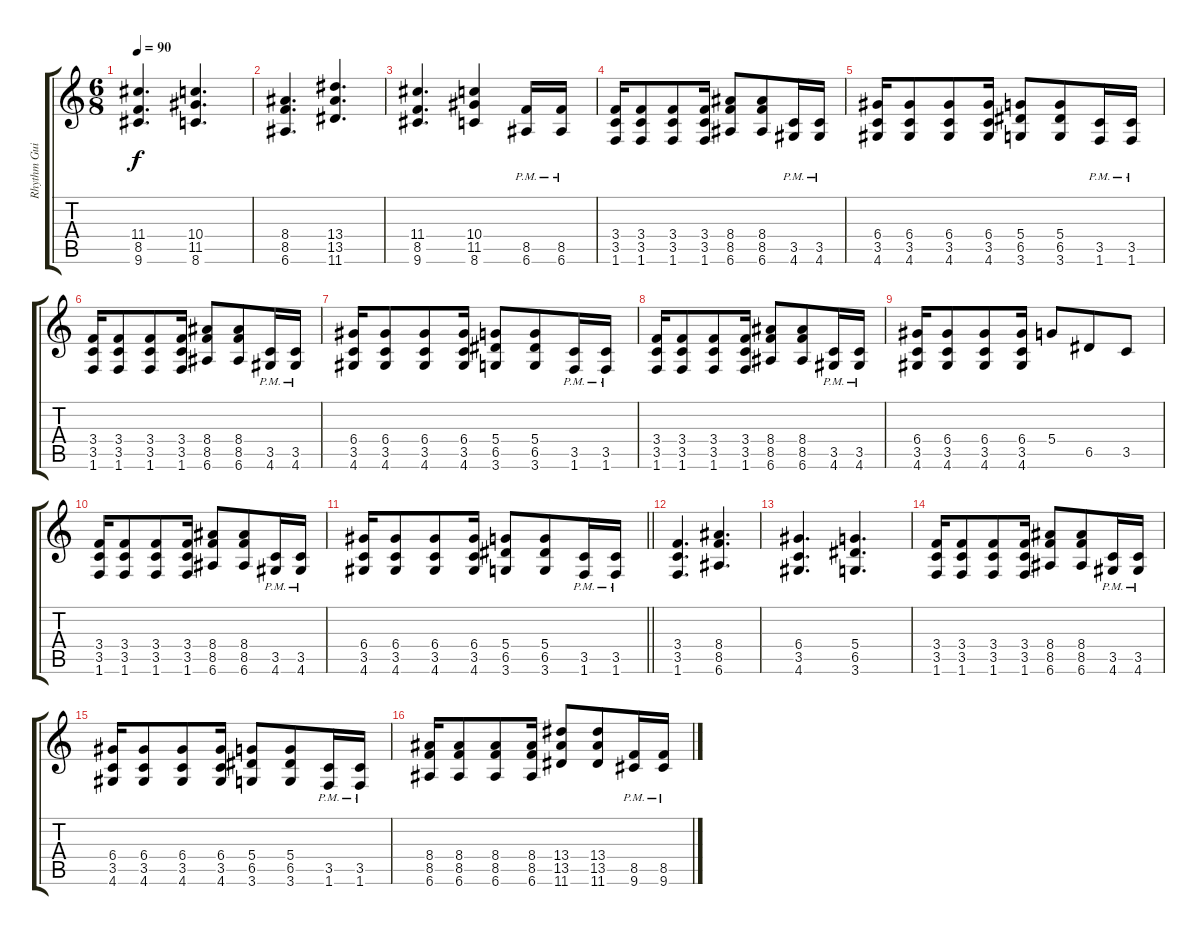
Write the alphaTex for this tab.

\track ("Rhythm Guitar" "Rhythm Gui") {instrument electricguitarjazz}
\staff {score tabs}
\tuning (E4 B3 G3 D3 A2 E2) {hide}
\ts (6 8)
\tempo 90
\clef g2
\ks c
(11.4 8.5 9.6).4{d dy f} (10.4 11.5 8.6).4{d} |
(8.4 8.5 6.6).4{d} (13.4 13.5 11.6).4{d} |
(11.4 8.5 9.6).4{d} (10.4 11.5 8.6).4 (8.5{pm} 6.6{pm}).16 (8.5{pm} 6.6{pm}).16 |
(3.4 3.5 1.6).16 (3.4 3.5 1.6).8 (3.4 3.5 1.6).8 (3.4 3.5 1.6).16 (8.4 8.5 6.6).8 (8.4 8.5 6.6).8 (3.5{pm} 4.6{pm}).16 (3.5{pm} 4.6{pm}).16 |
(6.4 3.5 4.6).16 (6.4 3.5 4.6).8 (6.4 3.5 4.6).8 (6.4 3.5 4.6).16 (5.4 6.5 3.6).8 (5.4 6.5 3.6).8 (3.5{pm} 1.6{pm}).16 (3.5{pm} 1.6{pm}).16 |
(3.4 3.5 1.6).16 (3.4 3.5 1.6).8 (3.4 3.5 1.6).8 (3.4 3.5 1.6).16 (8.4 8.5 6.6).8 (8.4 8.5 6.6).8 (3.5{pm} 4.6{pm}).16 (3.5{pm} 4.6{pm}).16 |
(6.4 3.5 4.6).16 (6.4 3.5 4.6).8 (6.4 3.5 4.6).8 (6.4 3.5 4.6).16 (5.4 6.5 3.6).8 (5.4 6.5 3.6).8 (3.5{pm} 1.6{pm}).16 (3.5{pm} 1.6{pm}).16 |
(3.4 3.5 1.6).16 (3.4 3.5 1.6).8 (3.4 3.5 1.6).8 (3.4 3.5 1.6).16 (8.4 8.5 6.6).8 (8.4 8.5 6.6).8 (3.5{pm} 4.6{pm}).16 (3.5{pm} 4.6{pm}).16 |
(6.4 3.5 4.6).16 (6.4 3.5 4.6).8 (6.4 3.5 4.6).8 (6.4 3.5 4.6).16 5.4.8 6.5.8 3.5.8 |
(3.4 3.5 1.6).16 (3.4 3.5 1.6).8 (3.4 3.5 1.6).8 (3.4 3.5 1.6).16 (8.4 8.5 6.6).8 (8.4 8.5 6.6).8 (3.5{pm} 4.6{pm}).16 (3.5{pm} 4.6{pm}).16 |
\barLineRight lightlight
(6.4 3.5 4.6).16 (6.4 3.5 4.6).8 (6.4 3.5 4.6).8 (6.4 3.5 4.6).16 (5.4 6.5 3.6).8 (5.4 6.5 3.6).8 (3.5{pm} 1.6{pm}).16 (3.5{pm} 1.6{pm}).16 |
(3.4 3.5 1.6).4{d} (8.4 8.5 6.6).4{d} |
(6.4 3.5 4.6).4{d} (5.4 6.5 3.6).4{d} |
(3.4 3.5 1.6).16 (3.4 3.5 1.6).8 (3.4 3.5 1.6).8 (3.4 3.5 1.6).16 (8.4 8.5 6.6).8 (8.4 8.5 6.6).8 (3.5{pm} 4.6{pm}).16 (3.5{pm} 4.6{pm}).16 |
(6.4 3.5 4.6).16 (6.4 3.5 4.6).8 (6.4 3.5 4.6).8 (6.4 3.5 4.6).16 (5.4 6.5 3.6).8 (5.4 6.5 3.6).8 (3.5{pm} 1.6{pm}).16 (3.5{pm} 1.6{pm}).16 |
(8.4 8.5 6.6).16 (8.4 8.5 6.6).8 (8.4 8.5 6.6).8 (8.4 8.5 6.6).16 (13.4 13.5 11.6).8 (13.4 13.5 11.6).8 (8.5{pm} 9.6{pm}).16 (8.5{pm} 9.6{pm}).16
